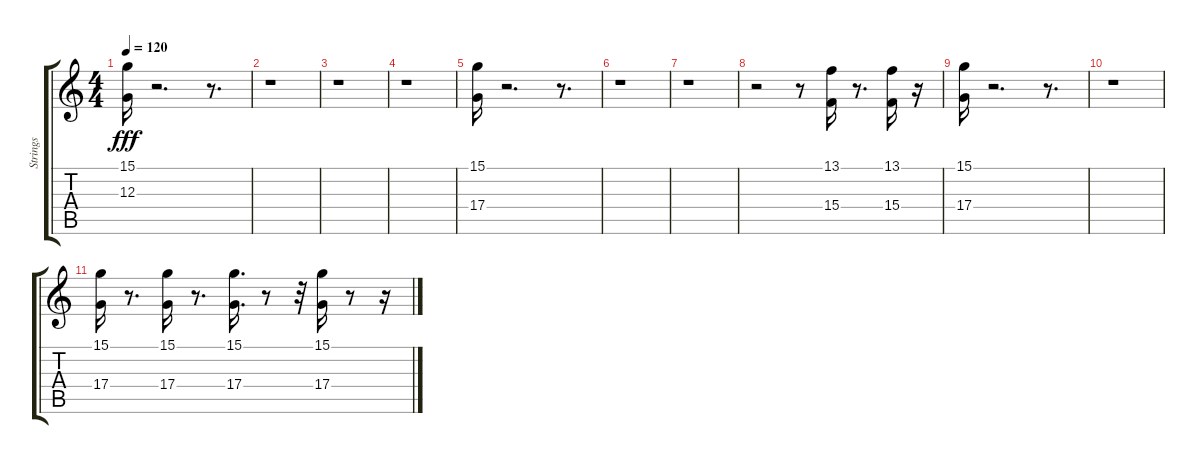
\track ("Strings" "Strings") {instrument synthstrings1}
\staff {score tabs}
\tuning (E4 B3 G3 D3 A2 E2) {hide}
\ts (4 4)
\tempo 120
\clef g2
\ks c
(15.1 12.3).16{dy fff} r.2{d} r.8{d} |
r.1 |
r.1 |
r.1 |
(15.1 17.4).16 r.2{d} r.8{d} |
r.1 |
r.1 |
r.2 r.8 (13.1 15.4).16 r.8{d} (13.1 15.4).16 r.16 |
(15.1 17.4).16 r.2{d} r.8{d} |
r.1 |
(15.1 17.4).16 r.8{d} (15.1 17.4).16 r.8{d} (15.1 17.4).16{d} r.8 r.32 (15.1 17.4).16 r.8 r.16
